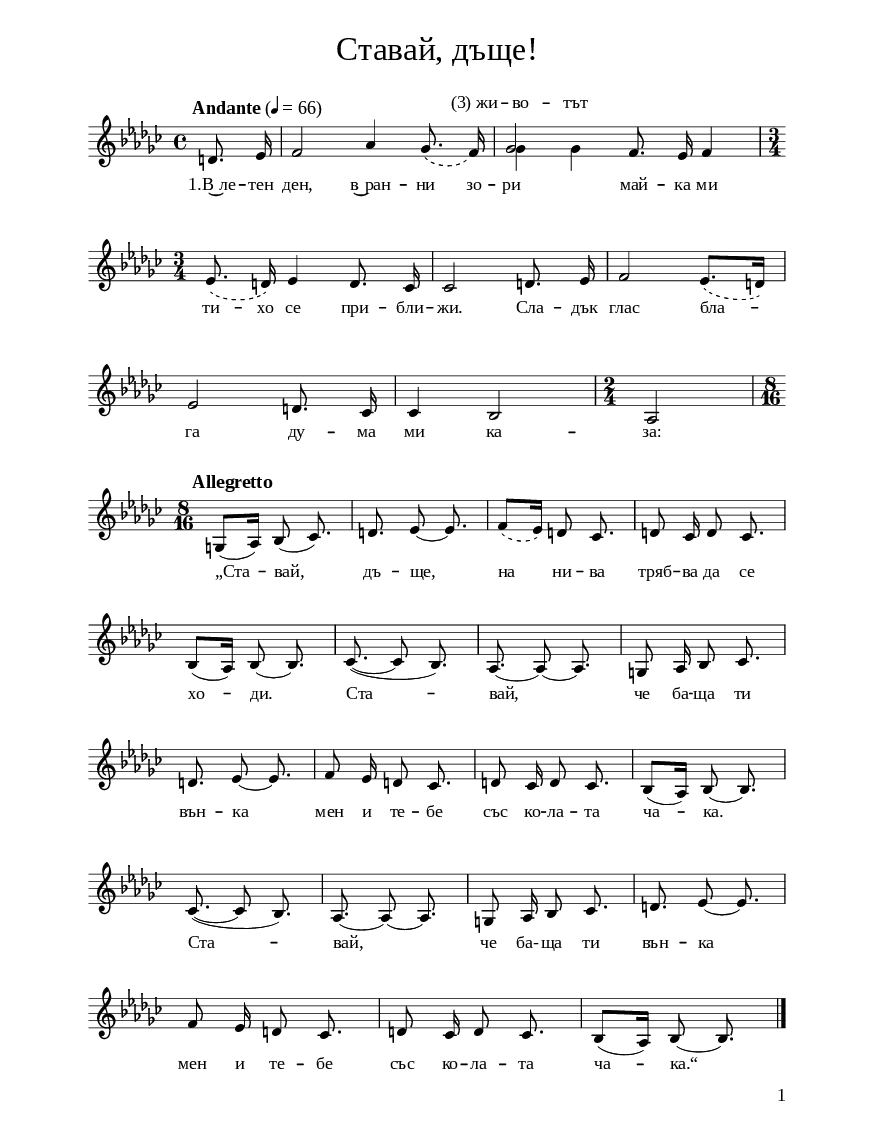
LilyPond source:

\version "2.24.2"

% include paper part and global functions
\include "include/globals.ily"

"rightBraces018" = \markup {
  \column {
    % repeat braces
    \translate #'(0 . -12.6 )
    \right-brace #18

    \translate #'(0 . -22.4 )
    \right-brace #18

  
  }
  \column {
    % repeat numbers
    \translate #'(0 . -13.2 )
    2

    \translate #'(0 . -24.2 )
    2


  }
}

\bookpart {
  \label #'ref142
  \tocItem \markup "Ставай, дъще! – Stavay, dashte"
  \include "include/bookpart-paper.ily"
  \score {
    \include "include/score-layout.ily"

    <<
      \new Lyrics = "tempVoiceLyricsBG" \with {
        % lyrics above a staff should have this override
        \override VerticalAxisGroup.staff-affinity = #DOWN
      }

    \new Voice = "mainVoice" \absolute {
      \clef treble
    
      \key ges \major
  
      \time 4/4
      \tempoFunc "Andante" 4 "66"
      \autoBeamOff
      \partial 4
      d'8. es'16 | % 2
      f'2 as'4 \phrasingSlurDown \phrasingSlurDashed ges'8. \(
      <<
        % now temporary add a second voice
        {
          \voiceTwo % this voice is in the same context as parent
          \hideNotes f'16 \) \unHideNotes \phrasingSlurNeutral | % 3
          \stemUp ges'2 \stemNeutral
        }
        \new Voice = "tempVoice" {
          % this is a new voice context
          \voiceOne \autoBeamOff
          f'16 | % 3
          \stemDown ges'4 ges'4 \stemNeutral
        }
      >>
      \oneVoice

      f'8. 
      
      es'16 f'4 \break | % 4
      \time 3/4 \phrasingSlurDashed es'8. \( d'16 \) \phrasingSlurNeutral es'4 d'8. ces'16 | % 5
      ces'2 d'8. es'16 | % 6
      f'2 \slurDashed es'8. [( d'16 )] \slurNeutral \break | % 7
      es'2 d'8. ces'16 | % 8
      ces'4 bes2 | % 9
      \time 2/4  as2 \break |
      \time 8/16  |
      \tempo "Allegretto" \slurSolid g8 [( as16 )] bes8 ( ces'8. ) | % 11
      d'8. es'8 ~ es'8. | % 12
      \slurDashed f'8 [( es'16 )] d'8 ces'8. | % 13
      d'8 ces'16 d'8 ces'8. \break | % 14
      \slurSolid bes8 [( as16 )] bes8 ~ bes8. | % 15
      ces'8. ( ~ ces'8 bes8. ) | % 16
      as8. ~ as8 ~ as8. | % 17
      g8 as16 bes8 ces'8. \break | % 18
      d'8. es'8 ~ es'8. | % 19
      f'8 es'16 d'8 ces'8. |
      d'8 ces'16 d'8 ces'8. | % 21
      bes8 [( as16 )] bes8 ~ bes8. \break | % 22
      ces'8. ( ~ ces'8 bes8. ) | % 23
      as8. ~ as8 ~ as8. | % 24
      g8 as16 bes8 ces'8. | % 25
      d'8. es'8 ~ es'8. \break | % 26
      f'8 es'16 d'8 ces'8. | % 27
      d'8 ces'16 d'8 ces'8. | % 28
      bes8 [( as16 )] bes8 ~ bes8. \bar "|."
    }
   
   
   \new Lyrics \lyricsto "mainVoice" {
      "1.В~ле" -- тен
      ден, в~ран -- ни зо -- ри май -- ка ми ти -- хо се при --
      бли -- жи. Сла -- дък глас бла -- га ду -- ма ми
      ка -- за: „Ста -- вай, дъ -- ще, на ни -- ва
      тряб -- ва да се хо -- ди. Ста -- вай, че ба --
      ща ти вън -- ка мен и те -- бе със ко -- ла --
      та ча -- ка. Ста -- вай, че "ба-" -- ща ти вън --
      ка мен и те -- бе със ко -- ла -- та ча --
      ка.“
   }

   \context Lyrics = "tempVoiceLyricsBG" {
     \lyricsto "tempVoice" {
       "(3) жи" -- во -- тът
     }
   }
   
   >>

    \header {
      title = \titleFunc "Ставай, дъще!" "Stavay, dashte"
    }

    \midi{}
    


  } % score
  
  
    \pageBreak

    \markup \fontsize #bgCoupletFontSize {
   
    \override #`(baseline-skip . ,bgCoupletBaselineSkip) % affects space between column lines
    \column {
          \line {   2. Слънцето щом изгрей,}
          \line {   "   " ти на нивата трябва да си.}
          \line {   "   " С’ сърп в ръка, с песен ти}
          \line {   "   " деня срещни. Ставай, дъще,}
          \line {   "   " Слънце дома да не те завари.}
          \line {   "   " Ставай, че моми и момци –}
          \line {   "   " вси към нивата са веч тръгнали.}
          \line {   "   " }
          \line {   3.  Нива е, дъще, животът,}
          \line {   "   " де доброто семе се сей.}
          \line {   "   " Кат израсне, живот внася}
          \line {   "   " то във нас. Ставай, дъще,}
          \line {   "   " Любовта днес мен и тебе чака.}
          \line {   "   " Ставай, (2)тя ни носи}
          \line {   "   " своята нова, жива премяна.}
          \line {   "   "  Ставай, че животът вънка мен}
          \line {   "   "  и тебе с благост вече чака.“}
        }
    
    \"rightBraces018"

  }

 
 \markup \empty-two

  % include foreign translation(s) of the song
  

} % bookpart
